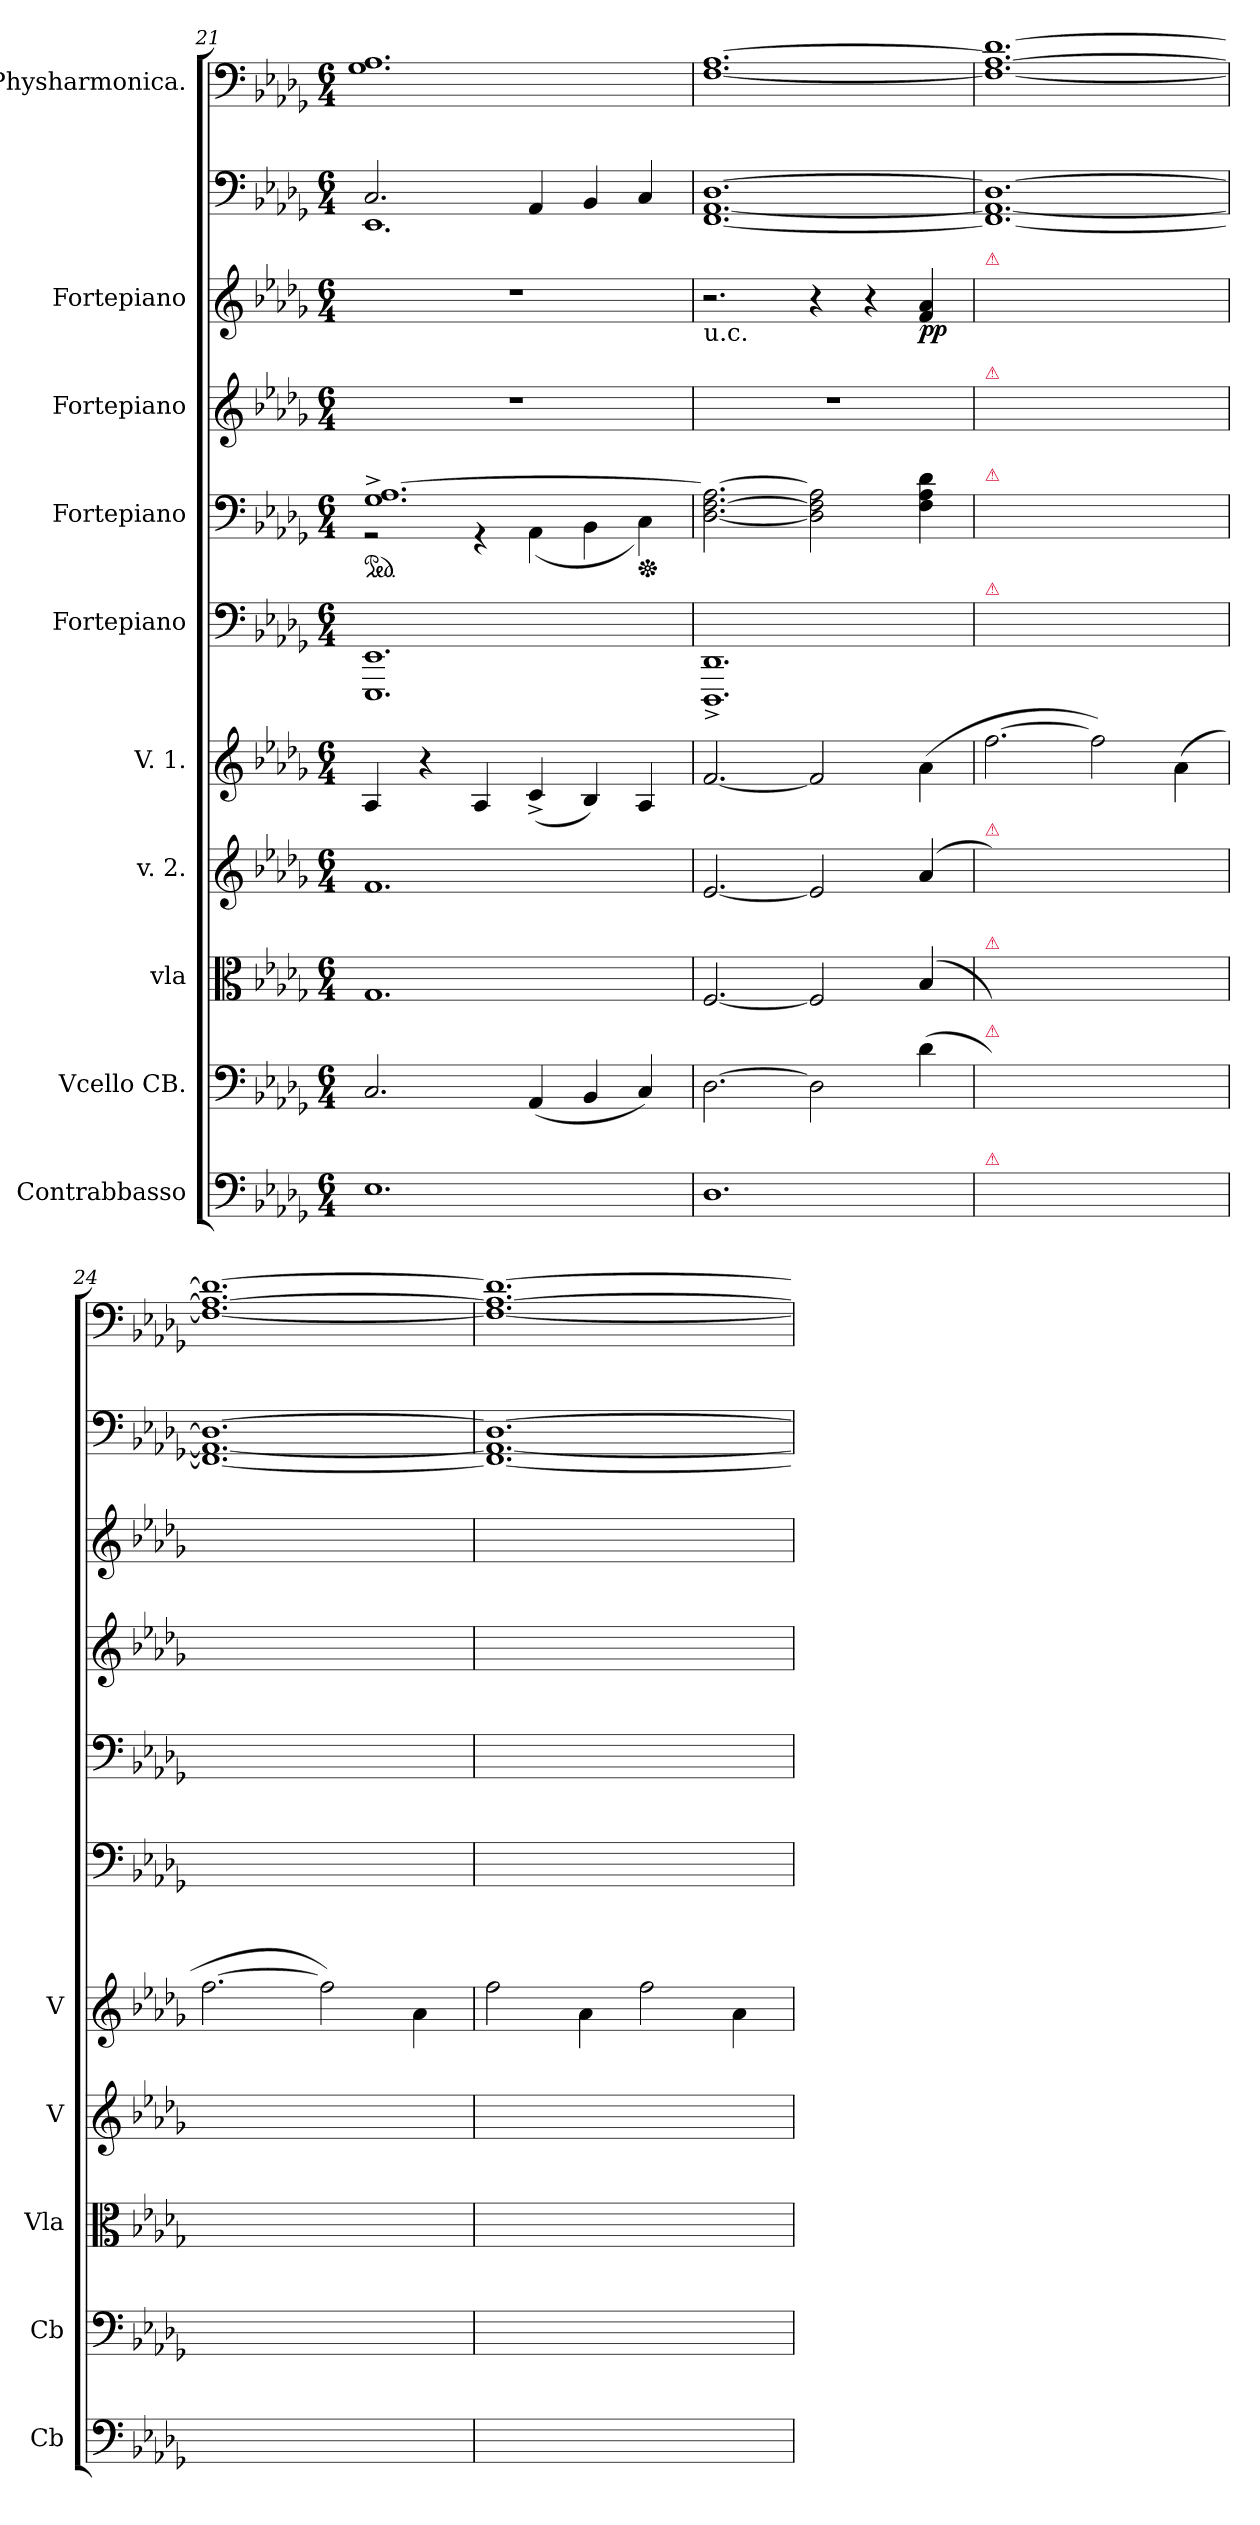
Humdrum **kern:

**kern	**kern	**kern	**kern	**kern	**kern	**kern	**kern	**kern	**dynam	**kern	**kern
*part11	*part10	*part9	*part8	*part7	*part6	*part5	*part4	*part3	*part3	*part2	*part1
*staff11	*staff10	*staff9	*staff8	*staff7	*staff6	*staff5	*staff4	*staff3	*staff3	*staff2	*staff1
*I"Contrabbasso	*I"Vcello CB.	*I"vla	*I"v. 2.	*I"V. 1.	*I"Fortepiano	*I"Fortepiano	*I"Fortepiano	*I"Fortepiano	*	*	*I"Physharmonica.
*I'Cb	*I'Cb	*I'Vla	*I'V	*I'V	*	*	*	*	*	*	*
*clefF4	*clefF4	*clefC3	*clefG2	*clefG2	*clefF4	*clefF4	*clefG2	*clefG2	*	*clefF4	*clefF4
*k[b-e-a-d-g-]	*k[b-e-a-d-g-]	*k[b-e-a-d-g-]	*k[b-e-a-d-g-]	*k[b-e-a-d-g-]	*k[b-e-a-d-g-]	*k[b-e-a-d-g-]	*k[b-e-a-d-g-]	*k[b-e-a-d-g-]	*	*k[b-e-a-d-g-]	*k[b-e-a-d-g-]
*M6/4	*M6/4	*M6/4	*M6/4	*M6/4	*M6/4	*M6/4	*M6/4	*M6/4	*	*M6/4	*M6/4
=21	=21	=21	=21	=21	=21	=21	=21	=21	=21	=21	=21
*	*	*	*	*	*	*^	*	*	*	*^	*
*	*	*	*	*	*	*ped	*	*	*	*	*	*	*
1.E-\	2.C/	1.G-/	1.f/	4A-/	1.EEE-/ 1.EE-/	1.G-^</ [1.A-^</	2r	1.r	1.r	.	2.C/	1.EE-\	1.G-\ 1.A-\
.	.	.	.	4r	.	.	.	.	.	.	.	.	.
.	.	.	.	4A-/	.	.	4r	.	.	.	.	.	.
.	(4AA-/	.	.	(4c^/	.	.	(>4AA-\	.	.	.	4AA-/	.	.
.	4BB-/	.	.	4B-/)	.	.	4BB-\	.	.	.	4BB-/	.	.
*	*	*	*	*	*	*Xped	*	*	*	*	*	*	*
.	4C/)	.	.	4A-/	.	.	4C\)	.	.	.	4C/	.	.
*	*	*	*	*	*	*	*	*	*	*	*v	*v	*
=22	=22	=22	=22	=22	=22	=22	=22	=22	=22	=22	=22	=22
!	!	!	!	!	!	!	!	!	!LO:TX:b:t=u.c.	!	!	!
*	*	*	*	*	*	*v	*v	*	*	*	*	*
1.D-\	[2.D-\	[2.F/	[2.e-/	[2.f/	1.DDD-^>/ 1.DD-^>/	[2.D-\ [2.F\ 2.A-_\	1.r	2.r	.	[1.FF/ [>1.AA-/ [1.D-/	[>1.F\ [1.A-\
.	2D-\]	2F/]	2e-/]	2f/]	.	2D-]\ 2F]\ 2A-]\	.	4r	.	.	.
.	.	.	.	.	.	.	.	4r	.	.	.
.	(4d-\	(4B-/	(4a-/	(4a-\	.	4F\ 4A-\ 4d-\	.	4f/ 4a-/	pp	.	.
=23	=23	=23	=23	=23	=23	=23	=23	=23	=23	=23	=23
!	!	!	!	!	!	!	!	!LO:TX:a:color=crimson:t=⚠	!	!	!
!	!	!	!	!	!	!	!LO:TX:a:color=crimson:t=⚠	!	!	!	!
!	!	!	!	!	!	!LO:TX:a:color=crimson:t=⚠	!	!	!	!	!
!	!	!	!	!	!LO:TX:a:color=crimson:t=⚠	!	!	!	!	!	!
!	!	!	!LO:TX:a:color=crimson:t=⚠	!	!	!	!	!	!	!	!
!	!	!LO:TX:a:color=crimson:t=⚠	!	!	!	!	!	!	!	!	!
!	!LO:TX:a:color=crimson:t=⚠	!	!	!	!	!	!	!	!	!	!
!LO:TX:a:color=crimson:t=⚠	!	!	!	!	!	!	!	!	!	!	!
[1.D-\yy	[2.A-\yy)	[2.D-/yy)	[2.dd-\yy)	[2.ff\	[y1.DDD-yy/ [y1.DD-yy/	[2.D-yy\ [2.Fyy\ [2.A-yy\	1.ryy	[2.a-yy\ [2.dd-yy\ [2.ffyy\	.	1.FF_/ 1.AA-_>/ 1.D-_/	1.F_>\ 1.A-_\ [1.d-\
.	2A-\yy]	2D-/yy]	2dd-\yy]	2ff\])	.	2D-yy]\ 2Fyy]\ 2A-yy]\	.	2a-yy]\ 2dd-yy]\ 2ffyy]\	.	.	.
.	4d-\yy	4A-/yy	4f/yy	(4a-\	.	4Fyy\ 4A-yy\ 4d-yy\	.	4fyy/ 4a-yy/	.	.	.
=24	=24	=24	=24	=24	=24	=24	=24	=24	=24	=24	=24
1.D-\yy]	[2.A-\yy	[2.D-/yy	[2.dd-\yy	[2.ff\	1.DDD-yy_y/ 1.DD-yy_y/	[2.D-yy\ [2.Fyy\ [2.A-yy\	1.ryy	[2.a-yy\ [2.dd-yy\ [2.ffyy\	.	1.FF_/ 1.AA-_>/ 1.D-_/	1.F_>\ 1.A-_\ 1.d-_\
.	2A-\yy]	2D-/yy]	2dd-\yy]	2ff\])	.	2D-yy]\ 2Fyy]\ 2A-yy]\	.	2a-yy]\ 2dd-yy]\ 2ffyy]\	.	.	.
.	4d-\yy	4A-/yy	4f/yy	4a-\	.	4Fyy\ 4A-yy\ 4d-yy\	.	4fyy/ 4a-yy/	.	.	.
=25	=25	=25	=25	=25	=25	=25	=25	=25	=25	=25	=25
[1.D-\yy	2A-\yy	2D-/yy	2dd-\yy	2ff\	1.DDD-yy_/ 1.DD-yy_/	2D-yy\ 2Fyy\ 2A-yy\	1.ryy	2a-yy\ 2dd-yy\ 2ffyy\	.	1.FF_/ 1.AA-_/ 1.D-_/	1.F_\ 1.A-_\ 1.d-_\
.	4d-\yy	4A-/yy	4f/yy	4a-\	.	4Fyy\ 4A-yy\ 4d-yy\	.	4fyy/ 4a-yy/	.	.	.
.	2A-\yy	2D-/yy	2dd-\yy	2ff\	.	2D-yy\ 2Fyy\ 2A-yy\	.	2a-yy\ 2dd-yy\ 2ffyy\	.	.	.
.	4d-\yy	4A-/yy	4f/yy	4a-\	.	4Fyy\ 4A-yy\ 4d-yy\	.	4fyy/ 4a-yy/	.	.	.
=	=	=	=	=	=	=	=	=	=	=	=
*-	*-	*-	*-	*-	*-	*-	*-	*-	*-	*-	*-
